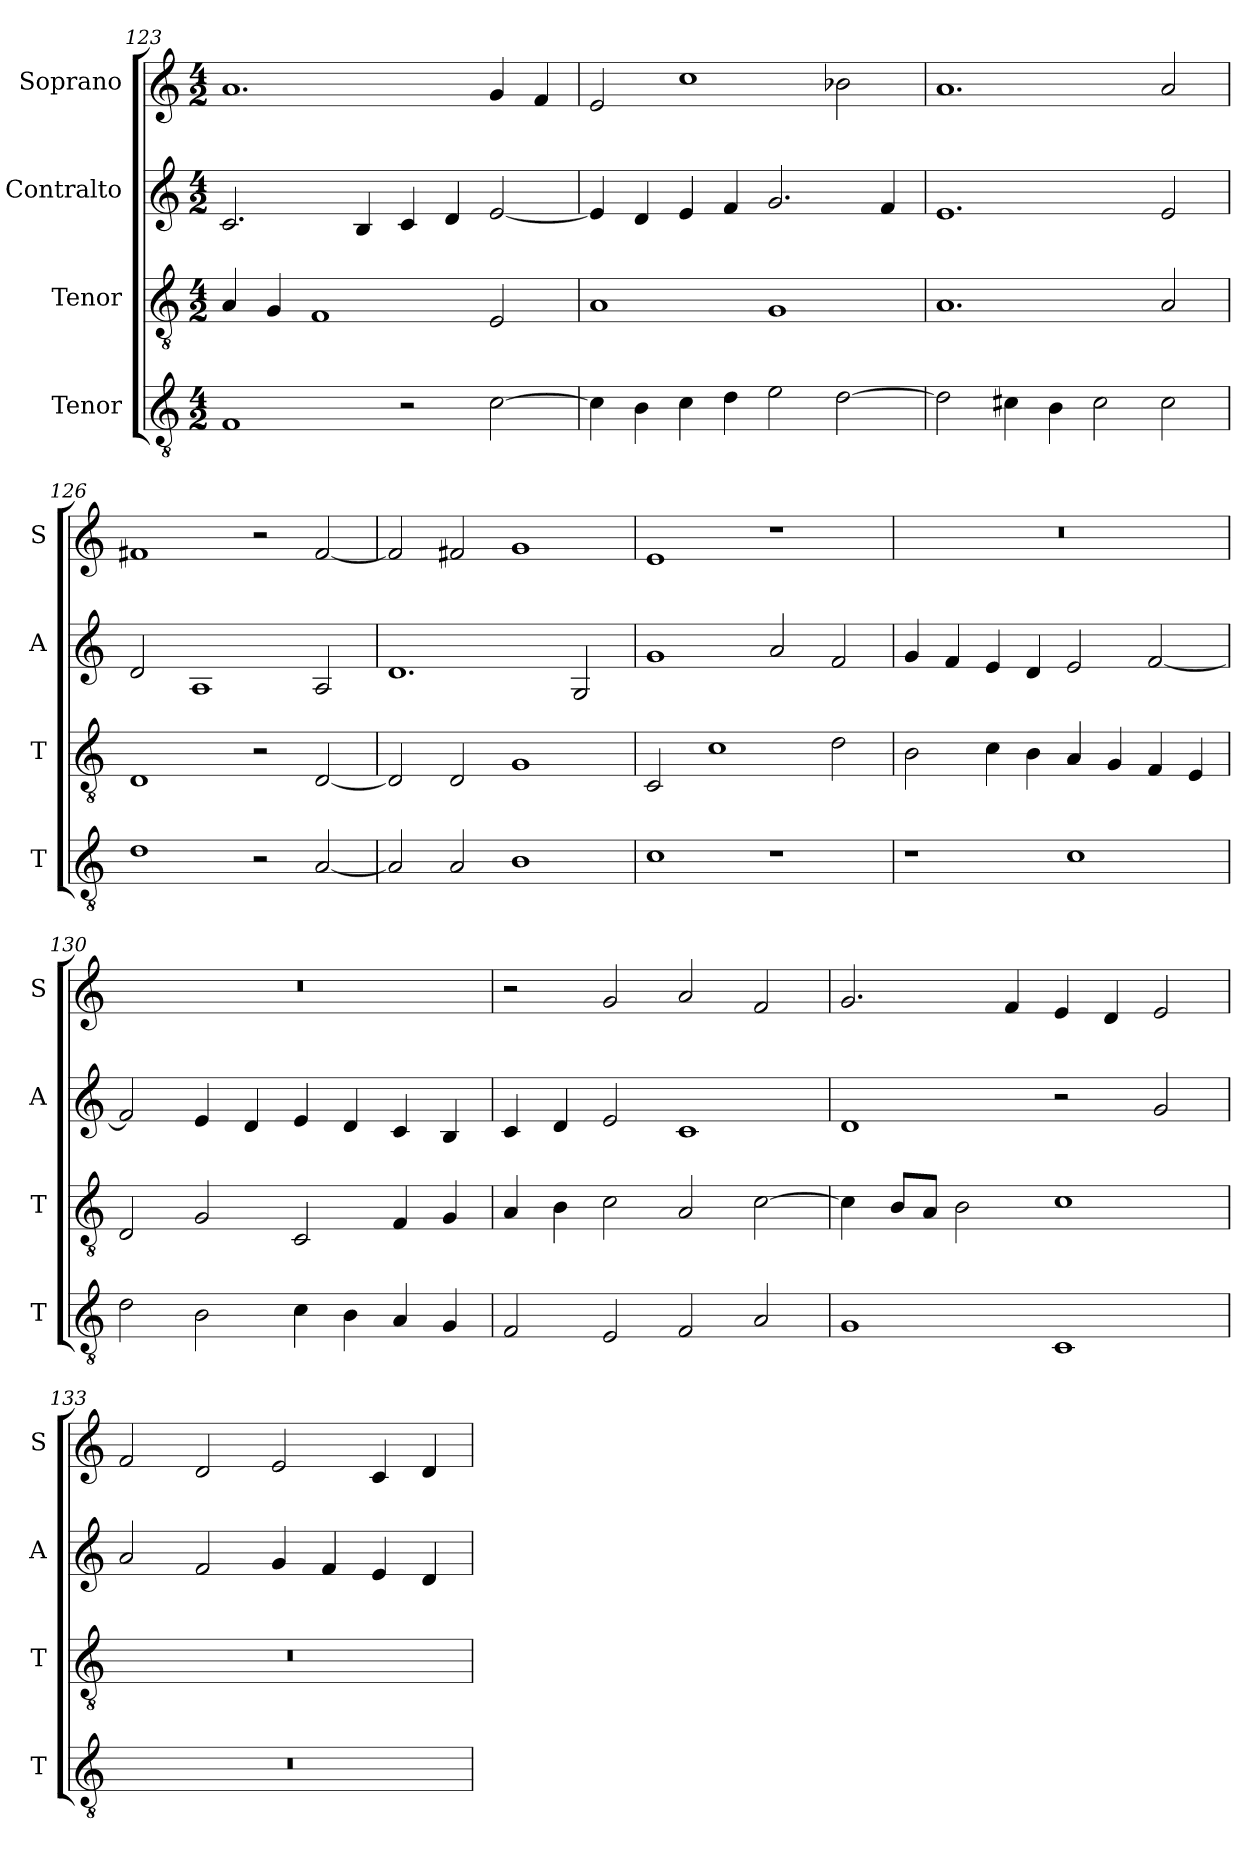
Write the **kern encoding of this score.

**kern	**kern	**kern	**kern
*part4	*part3	*part2	*part1
*staff4	*staff3	*staff2	*staff1
*I"Tenor	*I"Tenor	*I"Contralto	*I"Soprano
*I'T	*I'T	*I'A	*I'S
*clefGv2	*clefGv2	*clefG2	*clefG2
*k[]	*k[]	*k[]	*k[]
*G:mix	*G:mix	*G:mix	*G:mix
*M4/2	*M4/2	*M4/2	*M4/2
=123	=123	=123	=123
1F	4A	2.c	1.a
.	4G	.	.
.	1F	.	.
.	.	4B	.
2r	.	4c	.
.	.	4d	.
[2c	2E	[2e	4g
.	.	.	4f
=124	=124	=124	=124
4c]	1A	4e]	2e
4B	.	4d	.
4c	.	4e	1cc
4d	.	4f	.
2e	1G	2.g	.
[2d	.	.	2b-X
.	.	4f	.
=125	=125	=125	=125
2d]	1.A	1.e	1.a
4c#X	.	.	.
4B	.	.	.
2c#	.	.	.
2c#	2A	2e	2a
=126	=126	=126	=126
1d	1D	2d	1f#X
.	.	1A	.
2r	2r	.	2r
[2A	[2D	2A	[2f#
=127	=127	=127	=127
2A]	2D]	1.d	2f#]
2A	2D	.	2f#X
1B	1G	.	1g
.	.	2G	.
=128	=128	=128	=128
1c	2C	1g	1e
.	1c	.	.
1r	.	2a	1r
.	2d	2f	.
=129	=129	=129	=129
1r	2B	4g	0r
.	.	4f	.
.	4c	4e	.
.	4B	4d	.
1c	4A	2e	.
.	4G	.	.
.	4F	[2f	.
.	4E	.	.
=130	=130	=130	=130
2d	2D	2f]	0r
2B	2G	4e	.
.	.	4d	.
4c	2C	4e	.
4B	.	4d	.
4A	4F	4c	.
4G	4G	4B	.
=131	=131	=131	=131
2F	4A	4c	2r
.	4B	4d	.
2E	2c	2e	2g
2F	2A	1c	2a
2A	[2c	.	2f
=132	=132	=132	=132
1G	4c]	1d	2.g
.	8B/L	.	.
.	8A/J	.	.
.	2B	.	.
.	.	.	4f
1C	1c	2r	4e
.	.	.	4d
.	.	2g	2e
=133	=133	=133	=133
0r	0r	2a	2f
.	.	2f	2d
.	.	4g	2e
.	.	4f	.
.	.	4e	4c
.	.	4d	4d
=	=	=	=
*-	*-	*-	*-
